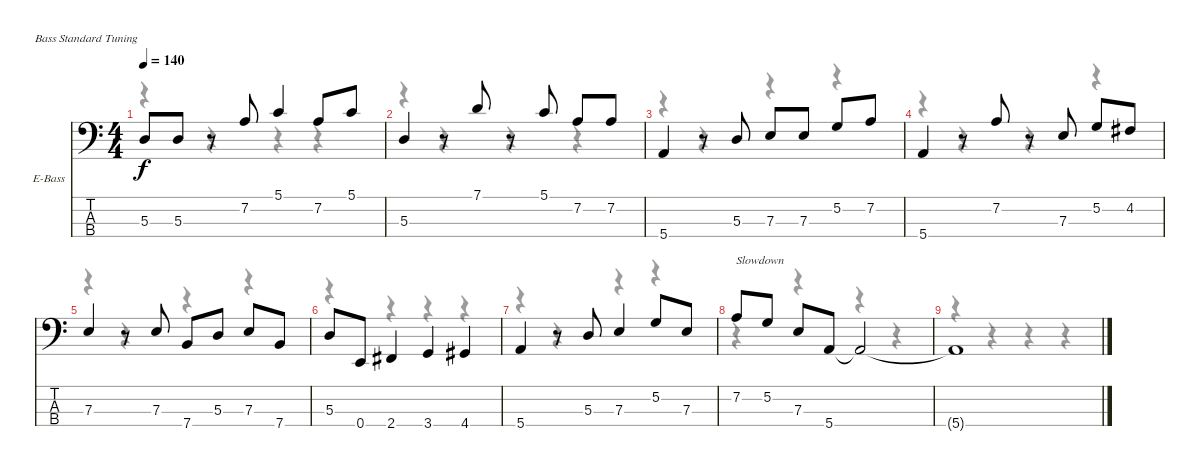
\bracketExtendMode nobrackets
\firstSystemTrackNameOrientation horizontal
\otherSystemsTrackNameOrientation horizontal
\track ("Bass" "E-Bass") {instrument electricbassfinger}
\staff {score tabs}
\tuning (G2 D2 A1 E1)
\voice
\ts (4 4)
\tempo 140
\clef f4
\ks c
5.3.8{dy f} 5.3.8 r.8 7.2.8 5.1.4 7.2.8 5.1.8 |
5.3.4 r.8 7.1.8 r.8 5.1.8 7.2.8 7.2.8 |
5.4.4 r.8 5.3.8 7.3.8 7.3.8 5.2.8 7.2.8 |
5.4.4 r.8 7.2.8 r.8 7.3.8 5.2.8 4.2.8 |
7.3.4 r.8 7.3.8 7.4.8 5.3.8 7.3.8 7.4.8 |
5.3.8 0.4.8 2.4.4 3.4.4 4.4.4 |
5.4.4 r.8 5.3.8 7.3.4 5.2.8 7.3.8 |
7.2.8{txt "Slowdown"} 5.2.8 7.3.8 5.4.8 5.4{t}.2 |
5.4{t}.1
\voice
\clef f4
\ottava regular
\simile none
\ks c
r.4{dy mf} r.4 r.4 r.4 |
r.4 r.4 r.4 r.4 |
r.4 r.4 r.4 r.4 |
r.4 r.4 r.4 r.4 |
r.4 r.4 r.4 r.4 |
r.4 r.4 r.4 r.4 |
r.4 r.4 r.4 r.4 |
r.4 r.4 r.4 r.4 |
r.4 r.4 r.4 r.4
